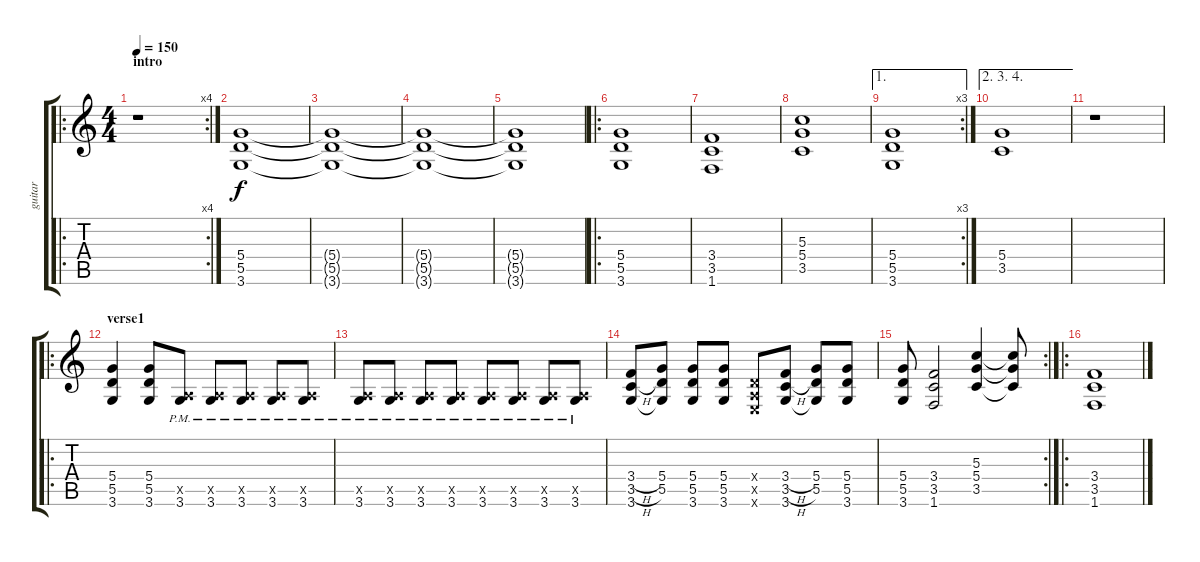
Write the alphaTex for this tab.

\track ("guitar" "guitar") {instrument distortionguitar}
\staff {score tabs}
\tuning (E4 B3 G3 D3 A2 E2) {hide}
\ro
\rc 4
\ts (4 4)
\section ("" "intro")
\tempo 150
\clef g2
\ks c
r.1{dy f instrument distortionguitar} |
(5.4 5.5 3.6).1 |
(5.4{t} 5.5{t} 3.6{t}).1 |
(5.4{t} 5.5{t} 3.6{t}).1 |
(5.4{t} 5.5{t} 3.6{t}).1 |
\ro
(5.4 5.5 3.6).1 |
(3.4 3.5 1.6).1 |
(5.3 5.4 3.5).1 |
\ae 1
\rc 3
(5.4 5.5 3.6).1 |
\ae (2 3 4)
(5.4 3.5).1 |
r.1 |
\ro
\section ("" "verse1")
(5.4 5.5 3.6).4 (5.4 5.5 3.6).8 (0.5{x} 3.6{pm}).8 (0.5{x} 3.6{pm}).8 (0.5{x} 3.6{pm}).8 (0.5{x} 3.6{pm}).8 (0.5{x} 3.6{pm}).8 |
(0.5{x} 3.6{pm}).8 (0.5{x} 3.6{pm}).8 (0.5{x} 3.6{pm}).8 (0.5{x} 3.6{pm}).8 (0.5{x} 3.6{pm}).8 (0.5{x} 3.6{pm}).8 (0.5{x} 3.6{pm}).8 (0.5{x} 3.6{pm}).8 |
(3.4{h} 3.5{h} 3.6).8 (5.4 5.5 3.6{t}).8 (5.4 5.5 3.6).8 (5.4 5.5 3.6).8 (0.4{x} 0.5{x} 0.6{x}).8 (3.4{h} 3.5{h} 3.6).8 (5.4 5.5 3.6{t}).8 (5.4 5.5 3.6).8 |
\rc 2
(5.4 5.5 3.6).8 (3.4 3.5 1.6).2 (5.3 5.4 3.5).4 (5.3{t} 5.4{t} 3.5{t}).8 |
\ro
(3.4 3.5 1.6).1
